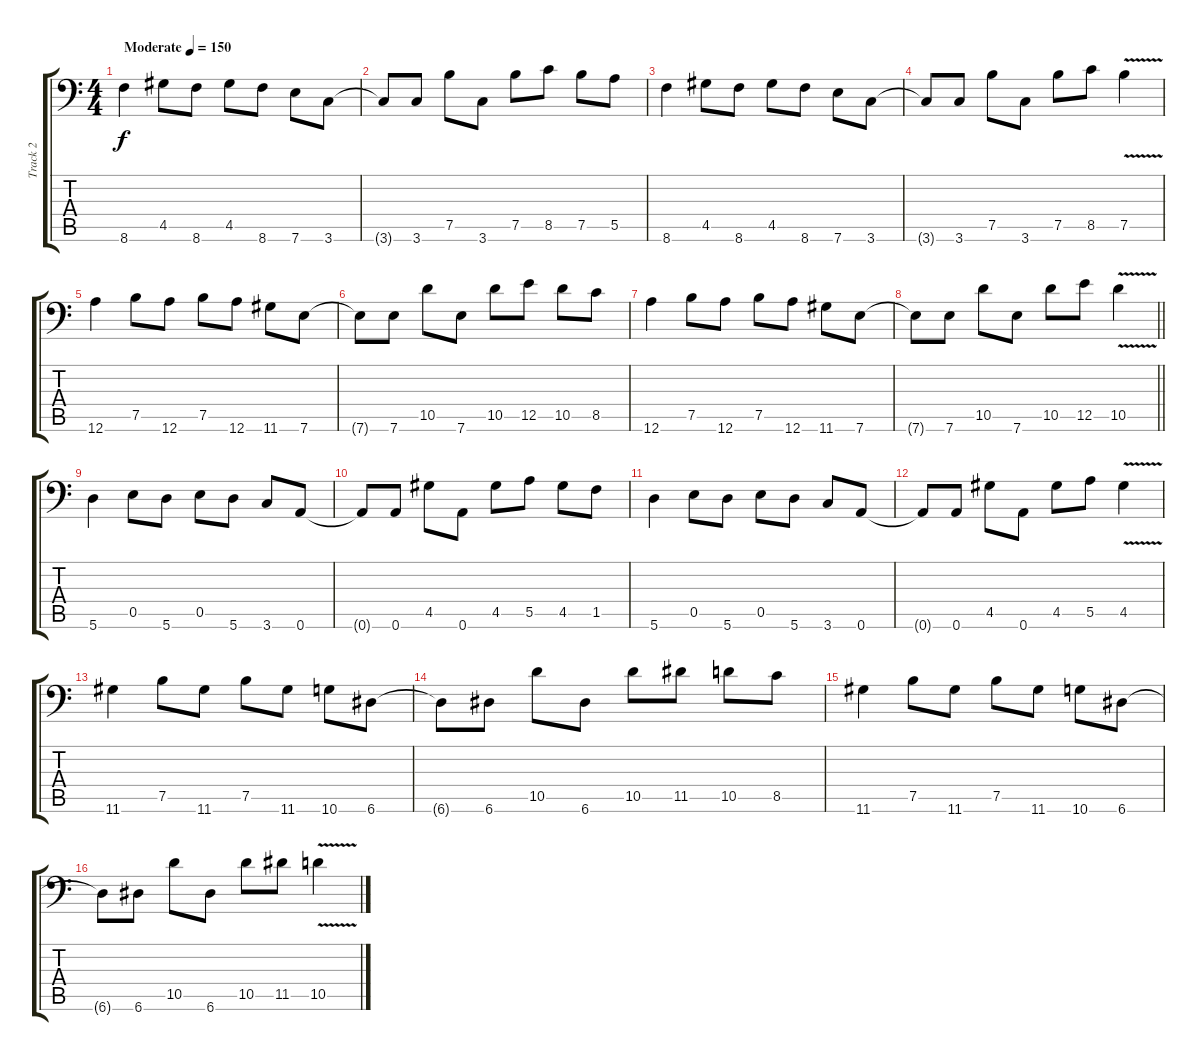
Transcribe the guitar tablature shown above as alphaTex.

\track ("Track 2" "Track 2") {instrument overdrivenguitar}
\staff {score tabs}
\tuning (B3 Gb3 D3 A2 E2 A1) {hide}
\ts (4 4)
\tempo (150 "Moderate")
\clef f4
\ks c
8.6.4{dy f instrument overdrivenguitar} 4.5.8 8.6.8 4.5.8 8.6.8 7.6.8 3.6.8 |
3.6{t}.8 3.6.8 7.5.8 3.6.8 7.5.8 8.5.8 7.5.8 5.5.8 |
8.6.4 4.5.8 8.6.8 4.5.8 8.6.8 7.6.8 3.6.8 |
3.6{t}.8 3.6.8 7.5.8 3.6.8 7.5.8 8.5.8 7.5{v}.4 |
12.6.4 7.5.8 12.6.8 7.5.8 12.6.8 11.6.8 7.6.8 |
7.6{t}.8 7.6.8 10.5.8 7.6.8 10.5.8 12.5.8 10.5.8 8.5.8 |
12.6.4 7.5.8 12.6.8 7.5.8 12.6.8 11.6.8 7.6.8 |
\barLineRight lightlight
7.6{t}.8 7.6.8 10.5.8 7.6.8 10.5.8 12.5.8 10.5{v}.4 |
5.6.4 0.5.8 5.6.8 0.5.8 5.6.8 3.6.8 0.6.8 |
0.6{t}.8 0.6.8 4.5.8 0.6.8 4.5.8 5.5.8 4.5.8 1.5.8 |
5.6.4 0.5.8 5.6.8 0.5.8 5.6.8 3.6.8 0.6.8 |
0.6{t}.8 0.6.8 4.5.8 0.6.8 4.5.8 5.5.8 4.5{v}.4 |
11.6.4 7.5.8 11.6.8 7.5.8 11.6.8 10.6.8 6.6.8 |
6.6{t}.8 6.6.8 10.5.8 6.6.8 10.5.8 11.5.8 10.5.8 8.5.8 |
11.6.4 7.5.8 11.6.8 7.5.8 11.6.8 10.6.8 6.6.8 |
6.6{t}.8 6.6.8 10.5.8 6.6.8 10.5.8 11.5.8 10.5{v}.4
